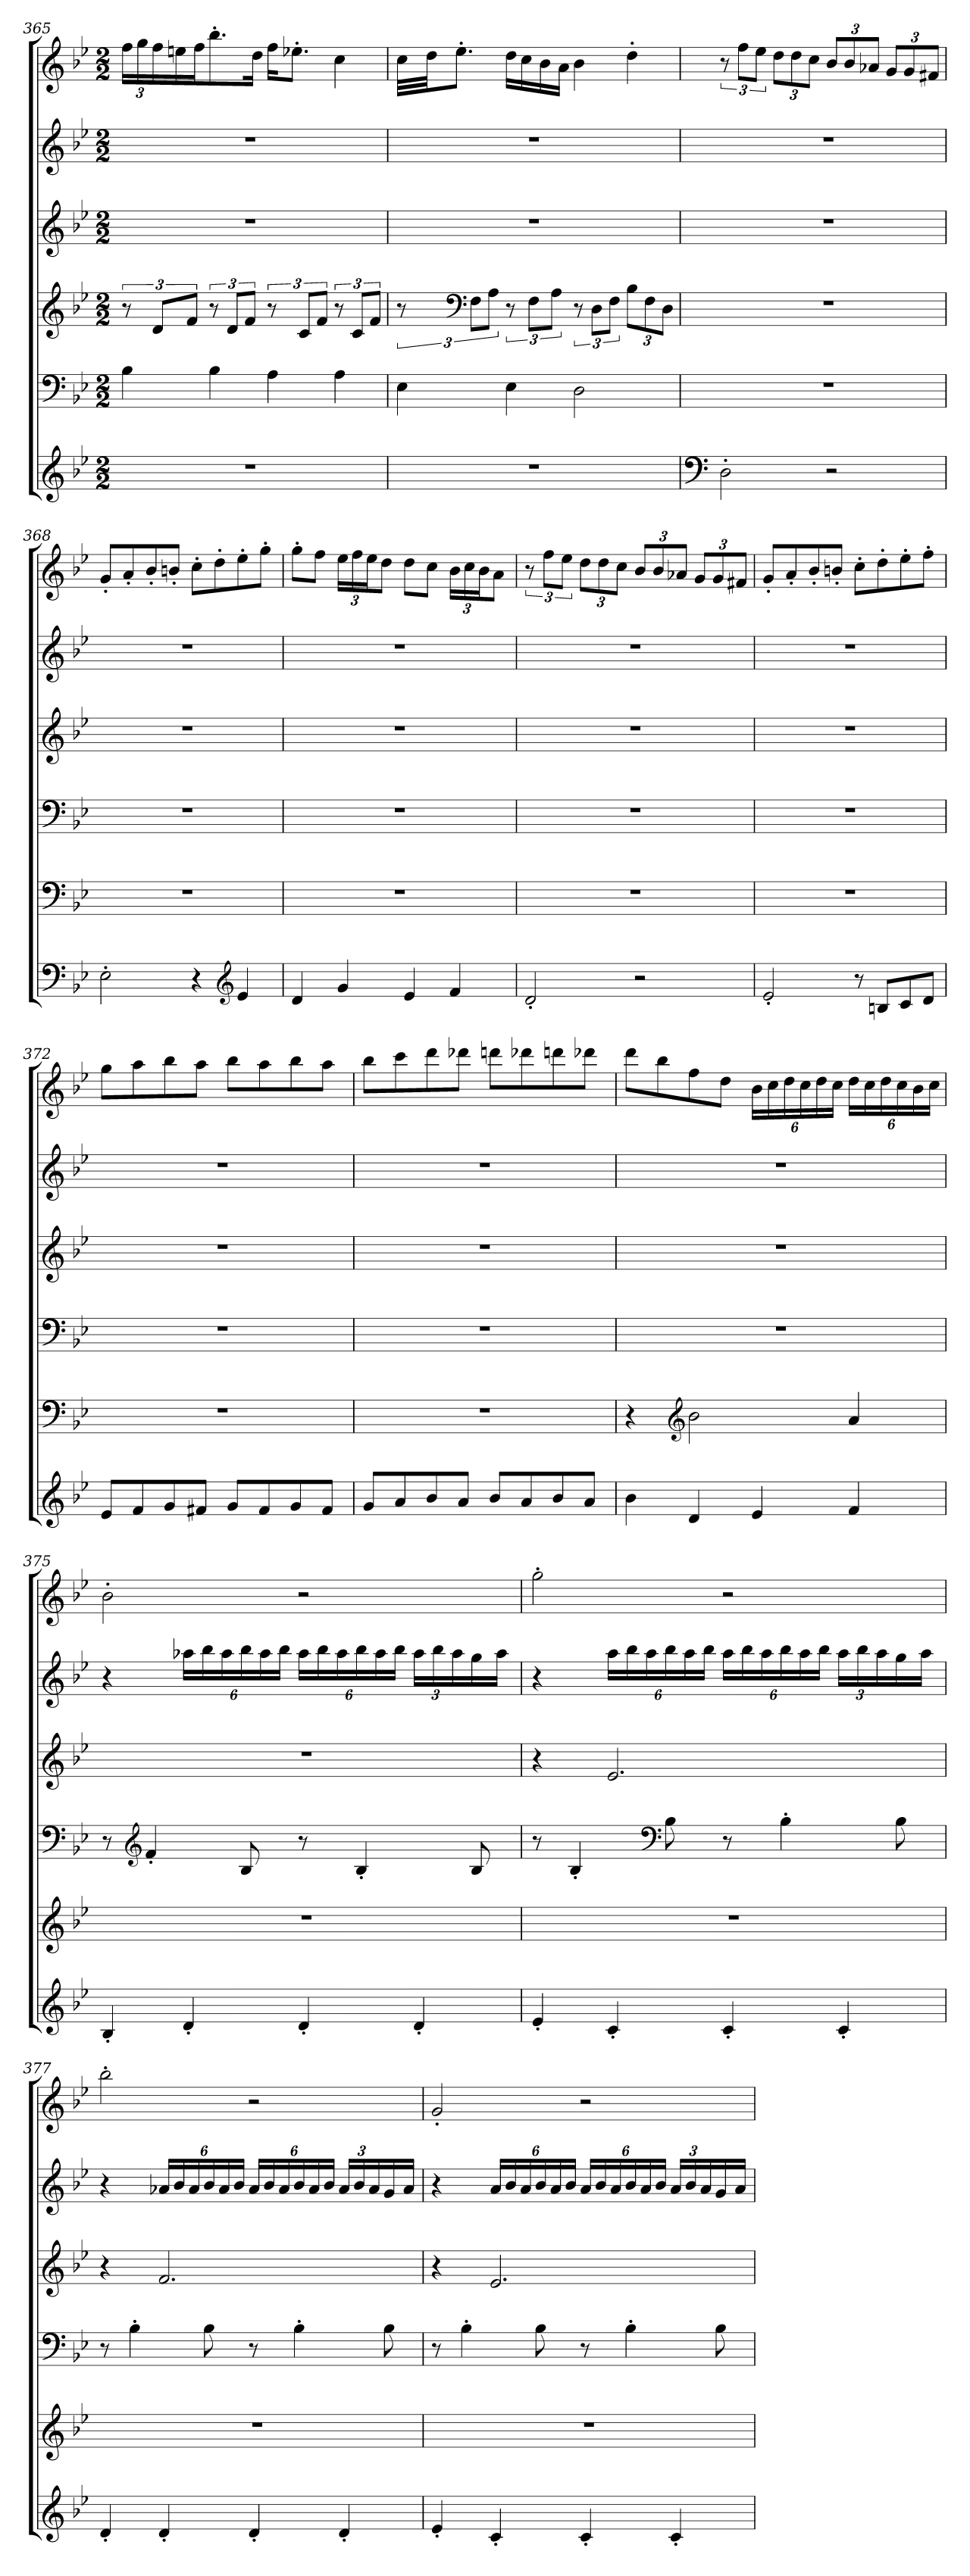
**kern	**kern	**kern	**kern	**kern	**kern
*part5	*part4	*part3	*part2	*part2	*part1
*staff6	*staff5	*staff4	*staff3	*staff2	*staff1
*clefG2	*clefF4	*clefG2	*clefG2	*clefG2	*clefG2
*k[b-e-]	*k[b-e-]	*k[b-e-]	*k[b-e-]	*k[b-e-]	*k[b-e-]
*M2/2	*M2/2	*M2/2	*M2/2	*M2/2	*M2/2
*MM153	*MM153	*MM153	*MM153	*MM153	*MM153
*	*	*	*	*	*Xbrackettup
=365	=365	=365	=365	=365	=365
1r	4B-\	12r	1r	1r	24ff\LL
.	.	.	.	.	24gg\
.	.	12d/L	.	.	24ff\
.	.	.	.	.	16een\
.	.	12f/J	.	.	.
.	.	.	.	.	16ff\J
.	4B-\	12r	.	.	8.bb-'\
.	.	12d/L	.	.	.
.	.	12f/J	.	.	.
.	.	.	.	.	16dd\Jk
.	4A\	12r	.	.	16ff\KL
.	.	.	.	.	8.ee-X'\J
.	.	12c/L	.	.	.
.	.	12f/J	.	.	.
.	4A\	12r	.	.	4cc\
.	.	12c/L	.	.	.
.	.	12f/J	.	.	.
!!LO:LB:g=z
=366	=366	=366	=366	=366	=366
*	*	*	*	*	*MM153
1r	4E-\	12r	1r	1r	32cc\LLL
.	.	.	.	.	32dd\JJ
.	.	.	.	.	8.ee-'\J
*	*	*clefF4	*	*	*
.	.	12F\L	.	.	.
.	.	12A\J	.	.	.
.	4E-\	12r	.	.	16dd\LL
.	.	.	.	.	16cc\
.	.	12F\L	.	.	.
.	.	.	.	.	16b-\
.	.	12A\J	.	.	.
.	.	.	.	.	16a\JJ
.	2D\	12r	.	.	4b-\
.	.	12D\L	.	.	.
.	.	12F\J	.	.	.
*	*	*Xbrackettup	*	*	*
.	.	12B-\L	.	.	4dd'\
.	.	12F\	.	.	.
.	.	12D\J	.	.	.
=367	=367	=367	=367	=367	=367
*clefF4	*	*	*	*	*
*	*	*	*	*	*brackettup
*	*	*	*	*	*MM153
2D'\	1r	1r	1r	1r	12r
.	.	.	.	.	12ff\L
.	.	.	.	.	12ee-\J
*	*	*	*	*	*Xbrackettup
.	.	.	.	.	12dd\L
.	.	.	.	.	12dd\
.	.	.	.	.	12cc\J
2r	.	.	.	.	12b-/L
.	.	.	.	.	12b-/
.	.	.	.	.	12a-X/J
.	.	.	.	.	12g/L
.	.	.	.	.	12g/
.	.	.	.	.	12f#X/J
=368	=368	=368	=368	=368	=368
*	*	*	*	*	*MM153
2E-'\	1r	1r	1r	1r	8g'/L
.	.	.	.	.	8a'/
.	.	.	.	.	8b-'/
.	.	.	.	.	8bn'/J
4r	.	.	.	.	8cc'\L
.	.	.	.	.	8dd'\
*clefG2	*	*	*	*	*
4e-/	.	.	.	.	8ee-'\
.	.	.	.	.	8gg'\J
!!LO:PB:g=z
=369	=369	=369	=369	=369	=369
*	*	*	*	*	*MM153
4d/	1r	1r	1r	1r	8gg'\L
.	.	.	.	.	8ff\J
4g/	.	.	.	.	24ee-\LL
.	.	.	.	.	24ff\
.	.	.	.	.	24ee-\J
.	.	.	.	.	8dd\J
4e-/	.	.	.	.	8dd\L
.	.	.	.	.	8cc\J
4f/	.	.	.	.	24b-\LL
.	.	.	.	.	24cc\
.	.	.	.	.	24b-\J
.	.	.	.	.	8a\J
=370	=370	=370	=370	=370	=370
*	*	*	*	*	*brackettup
*	*	*	*	*	*MM153
2d'/	1r	1r	1r	1r	12r
.	.	.	.	.	12ff\L
.	.	.	.	.	12ee-\J
*	*	*	*	*	*Xbrackettup
.	.	.	.	.	12dd\L
.	.	.	.	.	12dd\
.	.	.	.	.	12cc\J
2r	.	.	.	.	12b-/L
.	.	.	.	.	12b-/
.	.	.	.	.	12a-X/J
.	.	.	.	.	12g/L
.	.	.	.	.	12g/
.	.	.	.	.	12f#X/J
=371	=371	=371	=371	=371	=371
2e-'/	1r	1r	1r	1r	8g'/L
.	.	.	.	.	8a'/
.	.	.	.	.	8b-'/
.	.	.	.	.	8bn'/J
8r	.	.	.	.	8cc'\L
8Bn/L	.	.	.	.	8dd'\
8c/	.	.	.	.	8ee-'\
8d/J	.	.	.	.	8ff'\J
!!LO:LB:g=z
=372	=372	=372	=372	=372	=372
8e-/L	1r	1r	1r	1r	8gg\L
8f/	.	.	.	.	8aa\
8g/	.	.	.	.	8bb-\
8f#X/J	.	.	.	.	8aa\J
8g/L	.	.	.	.	8bb-\L
8f#/	.	.	.	.	8aa\
8g/	.	.	.	.	8bb-\
8f#/J	.	.	.	.	8aa\J
=373	=373	=373	=373	=373	=373
8g/L	1r	1r	1r	1r	8bb-\L
8a/	.	.	.	.	8ccc\
8b-/	.	.	.	.	8ddd\
8a/J	.	.	.	.	8ddd-X\J
8b-/L	.	.	.	.	8dddn\L
8a/	.	.	.	.	8ddd-X\
8b-/	.	.	.	.	8dddn\
8a/J	.	.	.	.	8ddd-X\J
=374	=374	=374	=374	=374	=374
*	*	*	*	*	*MM153
4b-\	4r	1r	1r	1r	8ddd\L
.	.	.	.	.	8bb-\
*	*clefG2	*	*	*	*
4d/	2b-\	.	.	.	8ff\
.	.	.	.	.	8dd\J
4e-/	.	.	.	.	24b-\LL
.	.	.	.	.	24cc\
.	.	.	.	.	24dd\
.	.	.	.	.	24cc\
.	.	.	.	.	24dd\
.	.	.	.	.	24cc\JJ
4f/	4a/	.	.	.	24dd\LL
.	.	.	.	.	24cc\
.	.	.	.	.	24dd\
.	.	.	.	.	24cc\
.	.	.	.	.	24b-\
.	.	.	.	.	24cc\JJ
!!LO:PB:g=z
=375	=375	=375	=375	=375	=375
*	*	*	*	*	*MM152
4B-'/	1r	8r	1r	4r	2b-'\
*	*	*clefG2	*	*	*
.	.	4f'/	.	.	.
*	*	*	*	*Xbrackettup	*
4d'/	.	.	.	24aa-X\LL	.
.	.	.	.	24bb-\	.
.	.	.	.	24aa-\	.
.	.	8B-/	.	24bb-\	.
.	.	.	.	24aa-\	.
.	.	.	.	24bb-\JJ	.
4d'/	.	8r	.	24aa-\LL	2r
.	.	.	.	24bb-\	.
.	.	.	.	24aa-\	.
.	.	4B-'/	.	24bb-\	.
.	.	.	.	24aa-\	.
.	.	.	.	24bb-\JJ	.
4d'/	.	.	.	24aa-\LL	.
.	.	.	.	24bb-\	.
.	.	.	.	24aa-\	.
.	.	8B-/	.	16gg\	.
.	.	.	.	16aa-\JJ	.
!!LO:LB:g=z
=376	=376	=376	=376	=376	=376
4e-'/	1r	8r	4r	4r	2gg'\
.	.	4B-'/	.	.	.
4c'/	.	.	2.e-/	24aa\LL	.
.	.	.	.	24bb-\	.
.	.	.	.	24aa\	.
*	*	*clefF4	*	*	*
.	.	8B-\	.	24bb-\	.
.	.	.	.	24aa\	.
.	.	.	.	24bb-\JJ	.
4c'/	.	8r	.	24aa\LL	2r
.	.	.	.	24bb-\	.
.	.	.	.	24aa\	.
.	.	4B-'\	.	24bb-\	.
.	.	.	.	24aa\	.
.	.	.	.	24bb-\JJ	.
4c'/	.	.	.	24aa\LL	.
.	.	.	.	24bb-\	.
.	.	.	.	24aa\	.
.	.	8B-\	.	16gg\	.
.	.	.	.	16aa\JJ	.
=377	=377	=377	=377	=377	=377
4d'/	1r	8r	4r	4r	2bb-'\
.	.	4B-'\	.	.	.
4d'/	.	.	2.f/	24a-X/LL	.
.	.	.	.	24b-/	.
.	.	.	.	24a-/	.
.	.	8B-\	.	24b-/	.
.	.	.	.	24a-/	.
.	.	.	.	24b-/JJ	.
4d'/	.	8r	.	24a-/LL	2r
.	.	.	.	24b-/	.
.	.	.	.	24a-/	.
.	.	4B-'\	.	24b-/	.
.	.	.	.	24a-/	.
.	.	.	.	24b-/JJ	.
4d'/	.	.	.	24a-/LL	.
.	.	.	.	24b-/	.
.	.	.	.	24a-/	.
.	.	8B-\	.	16g/	.
.	.	.	.	16a-/JJ	.
!!LO:PB:g=z
=378	=378	=378	=378	=378	=378
4e-'/	1r	8r	4r	4r	2g'/
.	.	4B-'\	.	.	.
4c'/	.	.	2.e-/	24a/LL	.
.	.	.	.	24b-/	.
.	.	.	.	24a/	.
.	.	8B-\	.	24b-/	.
.	.	.	.	24a/	.
.	.	.	.	24b-/JJ	.
4c'/	.	8r	.	24a/LL	2r
.	.	.	.	24b-/	.
.	.	.	.	24a/	.
.	.	4B-'\	.	24b-/	.
.	.	.	.	24a/	.
.	.	.	.	24b-/JJ	.
4c'/	.	.	.	24a/LL	.
.	.	.	.	24b-/	.
.	.	.	.	24a/	.
.	.	8B-\	.	16g/	.
.	.	.	.	16a/JJ	.
=	=	=	=	=	=
*-	*-	*-	*-	*-	*-
